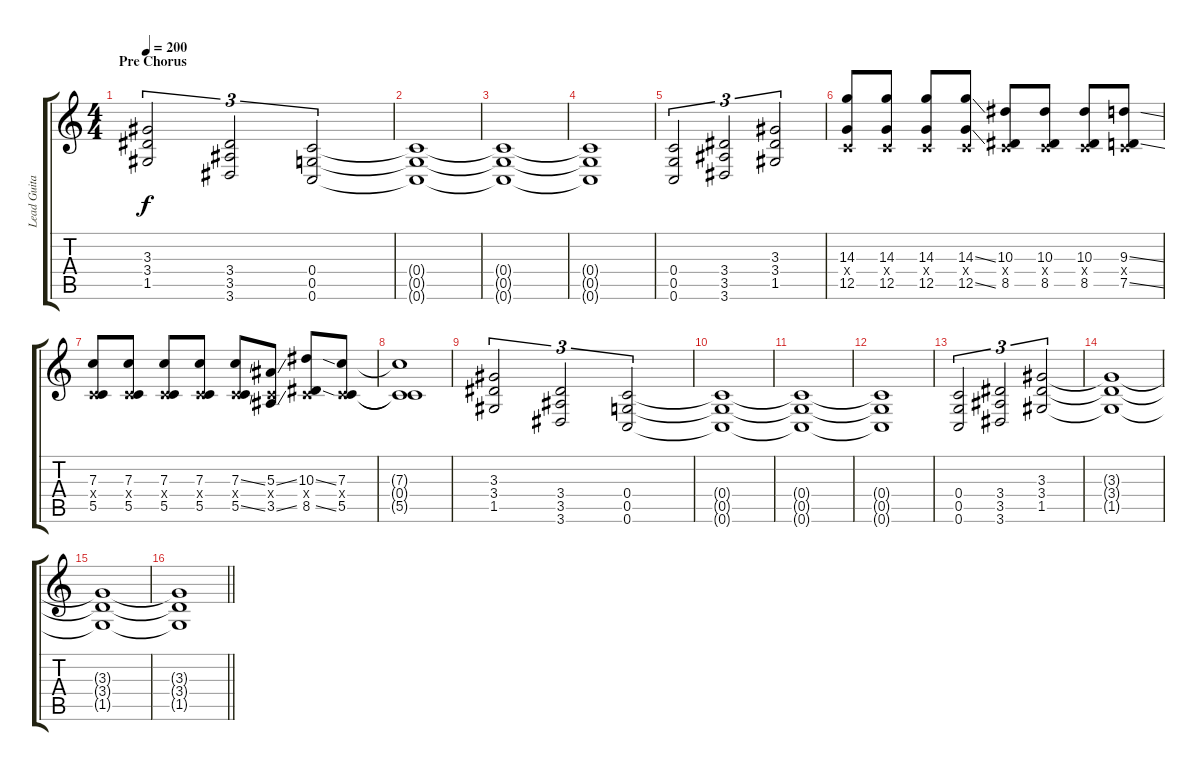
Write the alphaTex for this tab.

\track ("Lead Guitar" "Lead Guita") {instrument distortionguitar}
\staff {score tabs}
\tuning (D4 A3 F3 C3 G2 C2) {hide}
\ts (4 4)
\section ("" "Pre Chorus")
\tempo 200
\clef g2
\ks c
(3.3 3.4 1.5).2{tu (3 2) dy f} (3.4 3.5 3.6).2{tu (3 2)} (0.4 0.5 0.6).2{tu (3 2)} |
(0.4{t} 0.5{t} 0.6{t}).1 |
(0.4{t} 0.5{t} 0.6{t}).1 |
(0.4{t} 0.5{t} 0.6{t}).1 |
(0.4 0.5 0.6).2{tu (3 2)} (3.4 3.5 3.6).2{tu (3 2)} (3.3 3.4 1.5).2{tu (3 2)} |
(14.3 0.4{x} 12.5).8 (14.3 0.4{x} 12.5).8 (14.3 0.4{x} 12.5).8 (14.3{ss} 0.4{x} 12.5{ss}).8 (10.3 0.4{x} 8.5).8 (10.3 0.4{x} 8.5).8 (10.3 0.4{x} 8.5).8 (9.3{ss} 0.4{x} 7.5{ss}).8 |
(7.3 0.4{x} 5.5).8 (7.3 0.4{x} 5.5).8 (7.3 0.4{x} 5.5).8 (7.3 0.4{x} 5.5).8 (7.3{ss} 0.4{x} 5.5{ss}).8 (5.3{ss} 0.4{x} 3.5{ss}).8 (10.3{ss} 0.4{x} 8.5{ss}).8 (7.3 0.4{x} 5.5).8 |
(7.3{t} 0.4{t} 5.5{t}).1 |
(3.3 3.4 1.5).2{tu (3 2)} (3.4 3.5 3.6).2{tu (3 2)} (0.4 0.5 0.6).2{tu (3 2)} |
(0.4{t} 0.5{t} 0.6{t}).1 |
(0.4{t} 0.5{t} 0.6{t}).1 |
(0.4{t} 0.5{t} 0.6{t}).1 |
(0.4 0.5 0.6).2{tu (3 2)} (3.4 3.5 3.6).2{tu (3 2)} (3.3 3.4 1.5).2{tu (3 2)} |
(3.3{t} 3.4{t} 1.5{t}).1 |
(3.3{t} 3.4{t} 1.5{t}).1 |
\barLineRight lightlight
(3.3{t} 3.4{t} 1.5{t}).1
